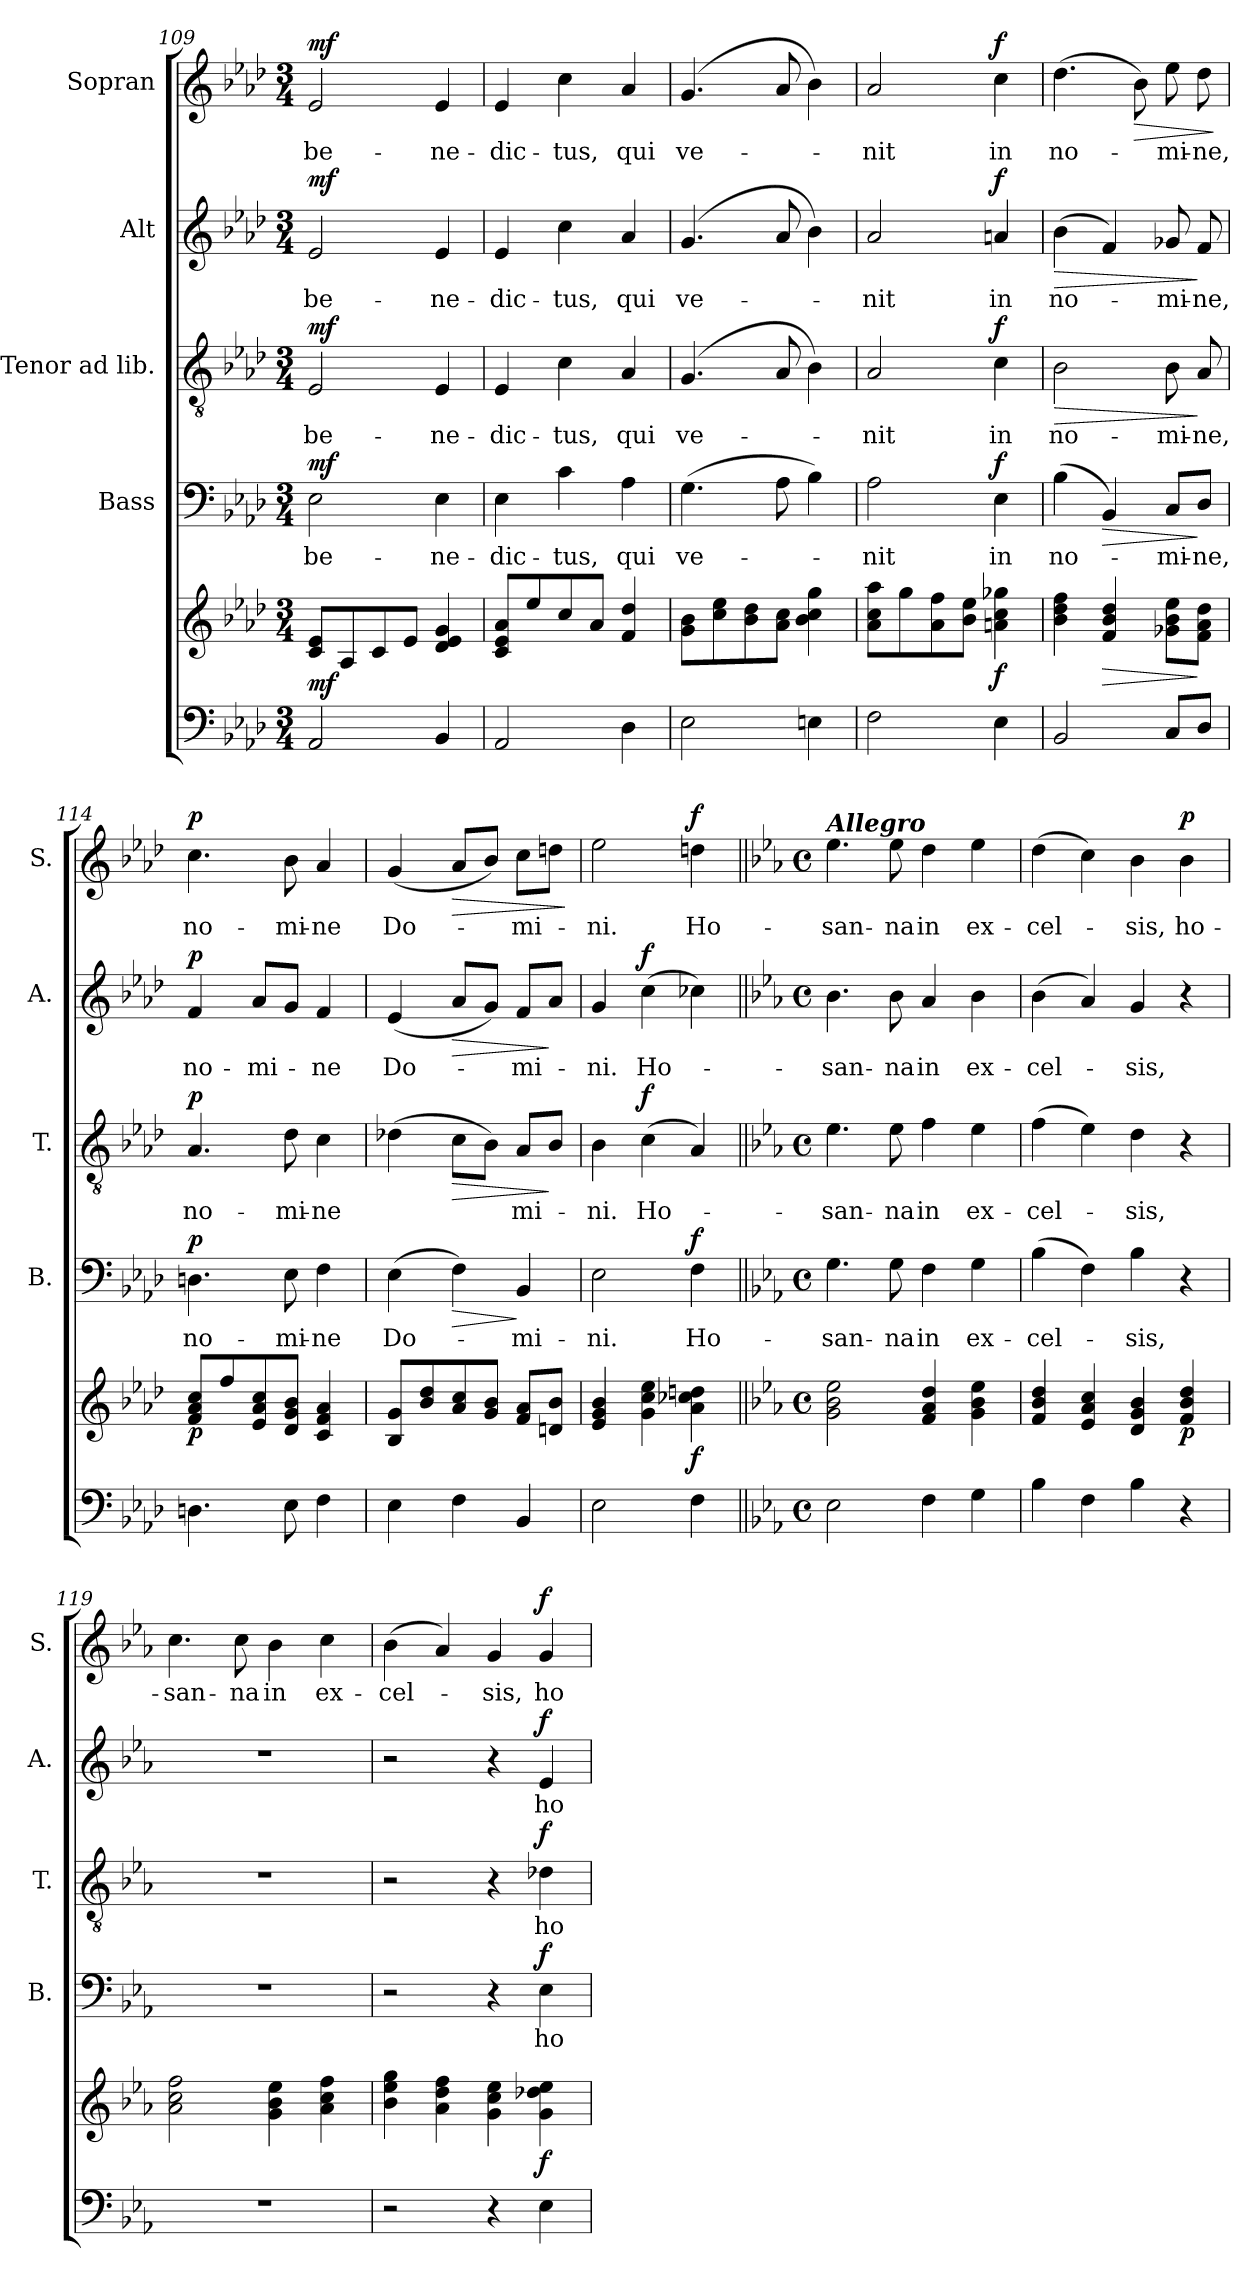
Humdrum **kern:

**kern	**kern	**dynam	**kern	**text	**dynam	**kern	**text	**dynam	**kern	**text	**dynam	**kern	**text	**dynam
*part5	*part5	*part5	*part4	*part4	*part4	*part3	*part3	*part3	*part2	*part2	*part2	*part1	*part1	*part1
*staff6	*staff5	*staff5/6	*staff4	*staff4	*staff4	*staff3	*staff3	*staff3	*staff2	*staff2	*staff2	*staff1	*staff1	*staff1
*	*	*	*I"Bass	*	*	*I"Tenor ad lib.	*	*	*I"Alt	*	*	*I"Sopran	*	*
*	*	*	*I'B.	*	*	*I'T.	*	*	*I'A.	*	*	*I'S.	*	*
*clefF4	*clefG2	*	*clefF4	*	*	*clefGv2	*	*	*clefG2	*	*	*clefG2	*	*
*k[b-e-a-d-]	*k[b-e-a-d-]	*	*k[b-e-a-d-]	*	*	*k[b-e-a-d-]	*	*	*k[b-e-a-d-]	*	*	*k[b-e-a-d-]	*	*
*A-:	*A-:	*	*A-:	*	*	*A-:	*	*	*A-:	*	*	*A-:	*	*
*M3/4	*M3/4	*	*M3/4	*	*	*M3/4	*	*	*M3/4	*	*	*M3/4	*	*
=109	=109	=109	=109	=109	=109	=109	=109	=109	=109	=109	=109	=109	=109	=109
!	!	!LO:DY:b	!	!LO:LY:b	!LO:DY:a	!	!LO:LY:b	!LO:DY:a	!	!LO:LY:b	!LO:DY:a	!	!LO:LY:b	!LO:DY:a
2AA-/	8c/ 8e-/L	mf	2E-\	be-	mf	2E-/	be-	mf	2e-/	be-	mf	2e-/	be-	mf
.	8A-/	.	.	.	.	.	.	.	.	.	.	.	.	.
.	8c/	.	.	.	.	.	.	.	.	.	.	.	.	.
.	8e-/J	.	.	.	.	.	.	.	.	.	.	.	.	.
!	!	!	!	!LO:LY:b	!	!	!LO:LY:b	!	!	!LO:LY:b	!	!	!LO:LY:b	!
4BB-/	4d-/ 4e-/ 4g/	.	4E-\	-ne-	.	4E-/	-ne-	.	4e-/	-ne-	.	4e-/	-ne-	.
!!LO:PB:g=z
=110	=110	=110	=110	=110	=110	=110	=110	=110	=110	=110	=110	=110	=110	=110
!	!	!	!	!LO:LY:b	!	!	!LO:LY:b	!	!	!LO:LY:b	!	!	!LO:LY:b	!
2AA-/	8c/ 8e-/ 8a-/L	.	4E-\	-dic-	.	4E-/	-dic-	.	4e-/	-dic-	.	4e-/	-dic-	.
.	8ee-/	.	.	.	.	.	.	.	.	.	.	.	.	.
!	!	!	!	!LO:LY:b	!	!	!LO:LY:b	!	!	!LO:LY:b	!	!	!LO:LY:b	!
.	8cc/	.	4c\	-tus,	.	4c\	-tus,	.	4cc\	-tus,	.	4cc\	-tus,	.
.	8a-/J	.	.	.	.	.	.	.	.	.	.	.	.	.
!	!	!	!	!LO:LY:b	!	!	!LO:LY:b	!	!	!LO:LY:b	!	!	!LO:LY:b	!
4D-\	4f/ 4dd-/	.	4A-\	qui	.	4A-/	qui	.	4a-/	qui	.	4a-/	qui	.
=111	=111	=111	=111	=111	=111	=111	=111	=111	=111	=111	=111	=111	=111	=111
!	!	!	!	!LO:LY:b	!	!	!LO:LY:b	!	!	!LO:LY:b	!	!	!LO:LY:b	!
2E-\	8g\ 8b-\L	.	(>4.G\	ve-	.	(4.G/	ve-	.	(4.g/	ve-	.	(4.g/	ve-	.
.	8cc\ 8ee-\	.	.	.	.	.	.	.	.	.	.	.	.	.
.	8b-\ 8dd-\	.	.	.	.	.	.	.	.	.	.	.	.	.
.	8a-\ 8cc\J	.	8A-\	.	.	8A-/	.	.	8a-/	.	.	8a-/	.	.
4En\	4b-\ 4cc\ 4gg\	.	4B-\)	.	.	4B-\)	.	.	4b-\)	.	.	4b-\)	.	.
=112	=112	=112	=112	=112	=112	=112	=112	=112	=112	=112	=112	=112	=112	=112
!	!	!	!	!LO:LY:b	!	!	!LO:LY:b	!	!	!LO:LY:b	!	!	!LO:LY:b	!
2F\	8a-\ 8cc\ 8aa-\L	.	2A-\	-nit	.	2A-/	-nit	.	2a-/	-nit	.	2a-/	-nit	.
.	8gg\	.	.	.	.	.	.	.	.	.	.	.	.	.
.	8a-\ 8ff\	.	.	.	.	.	.	.	.	.	.	.	.	.
.	8b-\ 8ee-\J	.	.	.	.	.	.	.	.	.	.	.	.	.
!	!	!LO:DY:b	!	!LO:LY:b	!LO:DY:a	!	!LO:LY:b	!LO:DY:a	!	!LO:LY:b	!LO:DY:a	!	!LO:LY:b	!LO:DY:a
4E-\	4an\ 4cc\ 4gg-X\	f	4E-\	in	f	4c\	in	f	4an/	in	f	4cc\	in	f
=113	=113	=113	=113	=113	=113	=113	=113	=113	=113	=113	=113	=113	=113	=113
!	!	!	!	!LO:LY:b	!	!	!LO:LY:b	!LO:HP:b	!	!LO:LY:b	!LO:HP:b	!	!LO:LY:b	!
2BB-/	4b-\ 4dd-\ 4ff\	.	(>4B-\	no-	.	2B-\	no-	>	(>4b-\	no-	>	(>4.dd-\	no-	.
!	!	!LO:HP:b	!	!	!LO:HP:b	!	!	!	!	!	!	!	!	!
.	4f/ 4b-/ 4dd-/	>	4BB-/)	.	>	.	.	.	4f/)	.	.	.	.	.
!	!	!	!	!	!	!	!	!	!	!	!	!	!	!LO:HP:b
.	.	.	.	.	.	.	.	.	.	.	.	8b-\)	.	>
!	!	!	!	!LO:LY:b	!	!	!LO:LY:b	!	!	!LO:LY:b	!	!	!LO:LY:b	!
8C/L	8g-X\ 8b-\ 8ee-\L	.	8C/L	-mi-	.	8B-\	-mi-	.	8g-X/	-mi-	.	8ee-\	-mi-	.
!	!	!	!	!LO:LY:b	!	!	!LO:LY:b	!	!	!LO:LY:b	!	!	!LO:LY:b	!
8D-/J	8f\ 8a-\ 8dd-\J	]	8D-/J	-ne,	]	8A-/	-ne,	]	8f/	-ne,	]	8dd-\	-ne,	.
.	.	.	.	.	.	.	.	.	.	.	.	.	.	]
=114	=114	=114	=114	=114	=114	=114	=114	=114	=114	=114	=114	=114	=114	=114
!	!	!LO:DY:b	!	!LO:LY:b	!LO:DY:a	!	!LO:LY:b	!LO:DY:a	!	!LO:LY:b	!LO:DY:a	!	!LO:LY:b	!LO:DY:a
4.Dn\	8f/ 8a-/ 8cc/L	p	4.Dn\	no-	p	4.A-/	no-	p	4f/	no-	p	4.cc\	no-	p
.	8ff/	.	.	.	.	.	.	.	.	.	.	.	.	.
!	!	!	!	!	!	!	!	!	!	!LO:LY:b	!	!	!	!
.	8e-/ 8a-/ 8cc/	.	.	.	.	.	.	.	8a-/L	-mi-	.	.	.	.
!	!	!	!	!LO:LY:b	!	!	!LO:LY:b	!	!	!	!	!	!LO:LY:b	!
8E-\	8d-/ 8g/ 8b-/J	.	8E-\	-mi-	.	8d-\	-mi-	.	8g/J	.	.	8b-\	-mi-	.
!	!	!	!	!LO:LY:b	!	!	!LO:LY:b	!	!	!LO:LY:b	!	!	!LO:LY:b	!
4F\	4c/ 4f/ 4a-/	.	4F\	-ne	.	4c\	-ne	.	4f/	-ne	.	4a-/	-ne	.
!!LO:LB:g=z
=115	=115	=115	=115	=115	=115	=115	=115	=115	=115	=115	=115	=115	=115	=115
!	!	!	!	!LO:LY:b	!	!	!	!	!	!LO:LY:b	!	!	!LO:LY:b	!
4E-\	8B-/ 8g/L	.	(>4E-\	Do-	.	(>4d-X\	.	.	(<4e-/	Do-	.	(<4g/	Do-	.
.	8b-/ 8dd-/	.	.	.	.	.	.	.	.	.	.	.	.	.
!	!	!	!	!	!LO:HP:b	!	!	!LO:HP:b	!	!	!LO:HP:b	!	!	!LO:HP:b
4F\	8a-/ 8cc/	.	4F\)	.	>	8c\L	.	>	8a-/L	.	>	8a-/L	.	>
.	8g/ 8b-/J	.	.	.	.	8B-\J)	.	.	8g/J)	.	.	8b-/J)	.	.
!	!	!	!	!LO:LY:b	!	!	!LO:LY:b	!	!	!LO:LY:b	!	!	!LO:LY:b	!
4BB-/	8f/ 8a-/L	.	4BB-/	-mi-	]	8A-/L	mi-	.	8f/L	-mi-	.	8cc\L	-mi-	.
.	8dn/ 8b-/J	.	.	.	.	8B-/J	.	]	8a-/J	.	]	8ddn\J	.	.
.	.	.	.	.	.	.	.	.	.	.	.	.	.	]
=116	=116	=116	=116	=116	=116	=116	=116	=116	=116	=116	=116	=116	=116	=116
!	!	!	!	!LO:LY:b	!	!	!LO:LY:b	!	!	!LO:LY:b	!	!	!LO:LY:b	!
2E-\	4e-/ 4g/ 4b-/	.	2E-\	-ni.	.	4B-\	-ni.	.	4g/	-ni.	.	2ee-\	-ni.	.
!	!	!	!	!	!	!	!LO:LY:b	!LO:DY:a	!	!LO:LY:b	!LO:DY:a	!	!	!
.	4g\ 4cc\ 4ee-\	.	.	.	.	(>4c\	Ho-	f	(>4cc\	Ho-	f	.	.	.
!	!	!LO:DY:b	!	!LO:LY:b	!LO:DY:a	!	!	!	!	!	!	!	!LO:LY:b	!LO:DY:a
4F\	4a-\ 4cc-X\ 4ddn\	f	4F\	Ho-	f	4A-/)	.	.	4cc-X\)	.	.	4ddn\	Ho-	f
=117||	=117||	=117||	=117||	=117||	=117||	=117||	=117||	=117||	=117||	=117||	=117||	=117||	=117||	=117||
*k[b-e-a-]	*k[b-e-a-]	*	*k[b-e-a-]	*	*	*k[b-e-a-]	*	*	*k[b-e-a-]	*	*	*k[b-e-a-]	*	*
*E-:	*E-:	*	*E-:	*	*	*E-:	*	*	*E-:	*	*	*E-:	*	*
*M4/4	*M4/4	*	*M4/4	*	*	*M4/4	*	*	*M4/4	*	*	*M4/4	*	*
*met(c)	*met(c)	*	*met(c)	*	*	*met(c)	*	*	*met(c)	*	*	*met(c)	*	*
!	!	!	!	!	!	!	!	!	!	!	!	!LO:TX:a:Bi:t=Allegro	!	!
!	!	!	!	!LO:LY:b	!	!	!LO:LY:b	!	!	!LO:LY:b	!	!	!LO:LY:b	!
2E-\	2g\ 2b-\ 2ee-\	.	4.G\	-san-	.	4.e-\	-san-	.	4.b-\	-san-	.	4.ee-\	-san-	.
!	!	!	!	!LO:LY:b	!	!	!LO:LY:b	!	!	!LO:LY:b	!	!	!LO:LY:b	!
.	.	.	8G\	-na	.	8e-\	-na	.	8b-\	-na	.	8ee-\	-na	.
!	!	!	!	!LO:LY:b	!	!	!LO:LY:b	!	!	!LO:LY:b	!	!	!LO:LY:b	!
4F\	4f/ 4a-/ 4dd/	.	4F\	in	.	4f\	in	.	4a-/	in	.	4dd\	in	.
!	!	!	!	!LO:LY:b	!	!	!LO:LY:b	!	!	!LO:LY:b	!	!	!LO:LY:b	!
4G\	4g\ 4b-\ 4ee-\	.	4G\	ex-	.	4e-\	ex-	.	4b-\	ex-	.	4ee-\	ex-	.
=118	=118	=118	=118	=118	=118	=118	=118	=118	=118	=118	=118	=118	=118	=118
!	!	!	!	!LO:LY:b	!	!	!LO:LY:b	!	!	!LO:LY:b	!	!	!LO:LY:b	!
4B-\	4f/ 4b-/ 4dd/	.	(>4B-\	-cel-	.	(>4f\	-cel-	.	(>4b-\	-cel-	.	(>4dd\	-cel-	.
4F\	4e-/ 4a-/ 4cc/	.	4F\)	.	.	4e-\)	.	.	4a-/)	.	.	4cc\)	.	.
!	!	!	!	!LO:LY:b	!	!	!LO:LY:b	!	!	!LO:LY:b	!	!	!LO:LY:b	!
4B-\	4d/ 4g/ 4b-/	.	4B-\	-sis,	.	4d\	-sis,	.	4g/	-sis,	.	4b-\	-sis,	.
!	!	!LO:DY:b	!	!	!	!	!	!	!	!	!	!	!LO:LY:b	!LO:DY:a
4r	4f/ 4b-/ 4dd/	p	4r	.	.	4r	.	.	4r	.	.	4b-\	ho-	p
=119	=119	=119	=119	=119	=119	=119	=119	=119	=119	=119	=119	=119	=119	=119
!	!	!	!	!	!	!	!	!	!	!	!	!	!LO:LY:b	!
1r	2a-\ 2cc\ 2ff\	.	1r	.	.	1r	.	.	1r	.	.	4.cc\	-san-	.
!	!	!	!	!	!	!	!	!	!	!	!	!	!LO:LY:b	!
.	.	.	.	.	.	.	.	.	.	.	.	8cc\	-na	.
!	!	!	!	!	!	!	!	!	!	!	!	!	!LO:LY:b	!
.	4g\ 4b-\ 4ee-\	.	.	.	.	.	.	.	.	.	.	4b-\	in	.
!	!	!	!	!	!	!	!	!	!	!	!	!	!LO:LY:b	!
.	4a-\ 4cc\ 4ff\	.	.	.	.	.	.	.	.	.	.	4cc\	ex-	.
=120	=120	=120	=120	=120	=120	=120	=120	=120	=120	=120	=120	=120	=120	=120
!	!	!	!	!	!	!	!	!	!	!	!	!	!LO:LY:b	!
2r	4b-\ 4ee-\ 4gg\	.	2r	.	.	2r	.	.	2r	.	.	(>4b-\	-cel-	.
.	4a-\ 4dd\ 4ff\	.	.	.	.	.	.	.	.	.	.	4a-/)	.	.
!	!	!	!	!	!	!	!	!	!	!	!	!	!LO:LY:b	!
4r	4g\ 4cc\ 4ee-\	.	4r	.	.	4r	.	.	4r	.	.	4g/	-sis,	.
!	!	!LO:DY:b	!	!LO:LY:b	!LO:DY:a	!	!LO:LY:b	!LO:DY:a	!	!LO:LY:b	!LO:DY:a	!	!LO:LY:b	!LO:DY:a
4E-\	4g\ 4dd-X\ 4ee-\	f	4E-\	ho-	f	4d-X\	ho-	f	4e-/	ho-	f	4g/	ho-	f
=	=	=	=	=	=	=	=	=	=	=	=	=	=	=
*-	*-	*-	*-	*-	*-	*-	*-	*-	*-	*-	*-	*-	*-	*-
